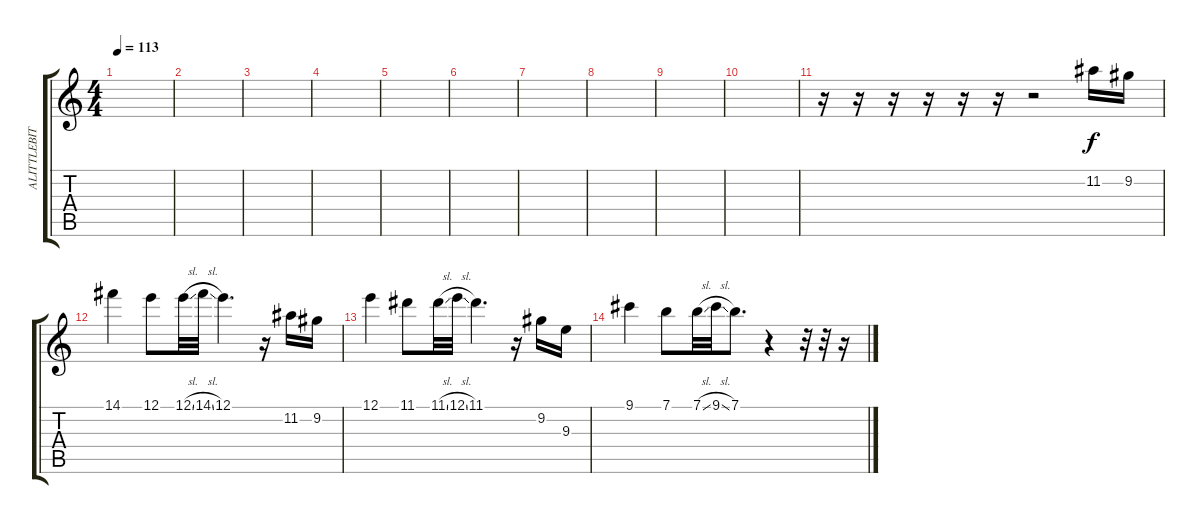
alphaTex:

\track ("ALITTLEBITOFOCTAV" "ALITTLEBIT") {instrument acousticguitarsteel}
\staff {score tabs}
\tuning (E4 B3 G3 D3 A2 E2) {hide}
\ts (4 4)
\tempo 113
\clef g2
\ks c
|
|
|
|
|
|
|
|
|
|
r.16 r.16 r.16 r.16 r.16 r.16 r.2 11.2.16 9.2.16 |
14.1.4 12.1.8 12.1{sl}.32 14.1{sl}.32 12.1.4{d} r.16 11.2.16 9.2.16 |
12.1.4 11.1.8 11.1{sl}.32 12.1{sl}.32 11.1.4{d} r.16 9.2.16 9.3.16 |
9.1.4 7.1.8 7.1{sl}.32 9.1{sl}.32 7.1.8{d} r.4 r.32 r.32 r.16
